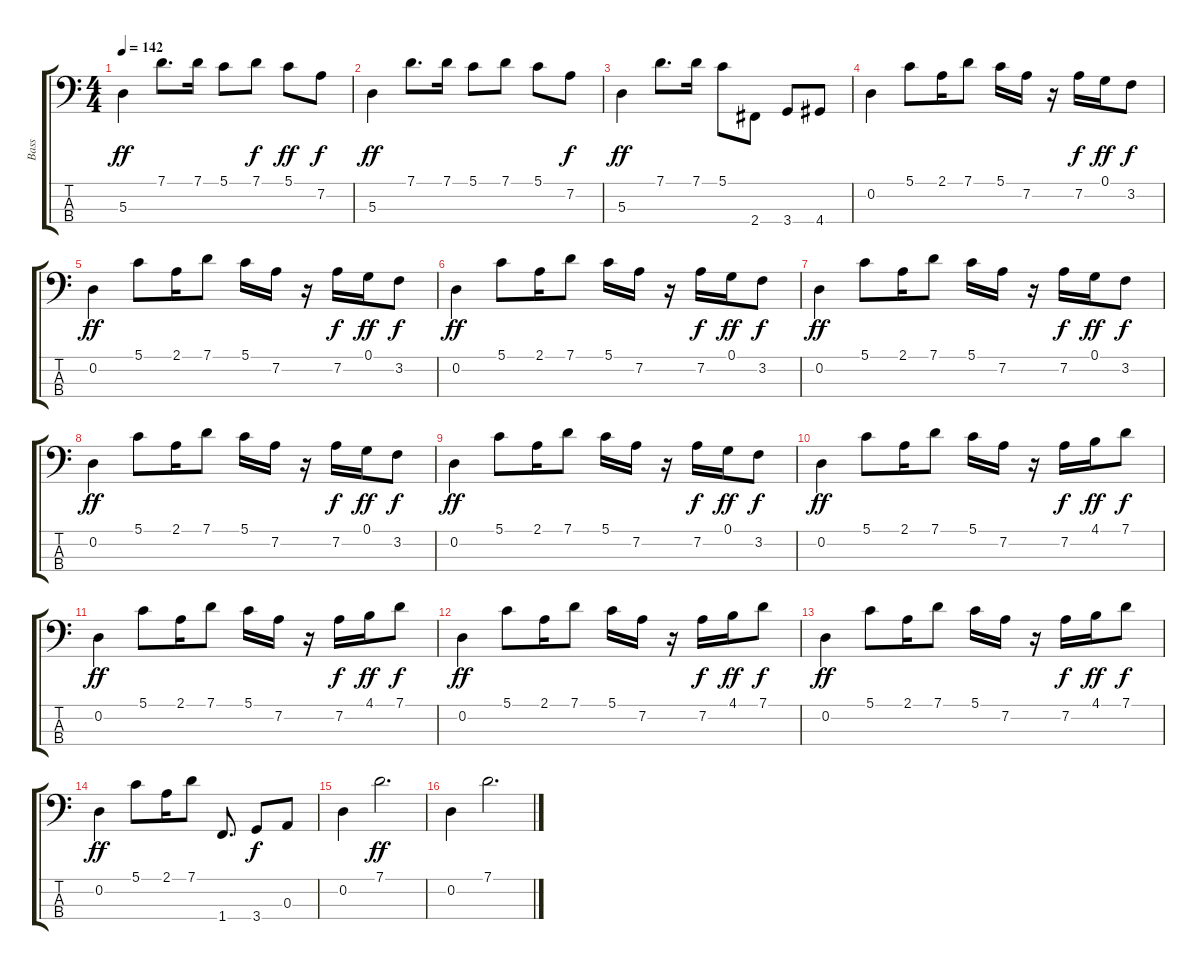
\track ("Bass" "Bass") {instrument electricbassfinger}
\staff {score tabs}
\tuning (G2 D2 A1 E1) {hide}
\ts (4 4)
\tempo 142
\clef f4
\ks c
5.3.4{dy ff} 7.1.8{d} 7.1.16 5.1.8 7.1.8{dy f} 5.1.8{dy ff} 7.2.8{dy f} |
5.3.4{dy ff} 7.1.8{d} 7.1.16 5.1.8 7.1.8 5.1.8 7.2.8{dy f} |
5.3.4{dy ff} 7.1.8{d} 7.1.16 5.1.8 2.4.8 3.4.8 4.4.8 |
0.2.4 5.1.8 2.1.16 7.1.8 5.1.16 7.2.16 r.16 7.2.16{dy f} 0.1.16{dy ff} 3.2.8{dy f} |
0.2.4{dy ff} 5.1.8 2.1.16 7.1.8 5.1.16 7.2.16 r.16 7.2.16{dy f} 0.1.16{dy ff} 3.2.8{dy f} |
0.2.4{dy ff} 5.1.8 2.1.16 7.1.8 5.1.16 7.2.16 r.16 7.2.16{dy f} 0.1.16{dy ff} 3.2.8{dy f} |
0.2.4{dy ff} 5.1.8 2.1.16 7.1.8 5.1.16 7.2.16 r.16 7.2.16{dy f} 0.1.16{dy ff} 3.2.8{dy f} |
0.2.4{dy ff} 5.1.8 2.1.16 7.1.8 5.1.16 7.2.16 r.16 7.2.16{dy f} 0.1.16{dy ff} 3.2.8{dy f} |
0.2.4{dy ff} 5.1.8 2.1.16 7.1.8 5.1.16 7.2.16 r.16 7.2.16{dy f} 0.1.16{dy ff} 3.2.8{dy f} |
0.2.4{dy ff} 5.1.8 2.1.16 7.1.8 5.1.16 7.2.16 r.16 7.2.16{dy f} 4.1.16{dy ff} 7.1.8{dy f} |
0.2.4{dy ff} 5.1.8 2.1.16 7.1.8 5.1.16 7.2.16 r.16 7.2.16{dy f} 4.1.16{dy ff} 7.1.8{dy f} |
0.2.4{dy ff} 5.1.8 2.1.16 7.1.8 5.1.16 7.2.16 r.16 7.2.16{dy f} 4.1.16{dy ff} 7.1.8{dy f} |
0.2.4{dy ff} 5.1.8 2.1.16 7.1.8 5.1.16 7.2.16 r.16 7.2.16{dy f} 4.1.16{dy ff} 7.1.8{dy f} |
0.2.4{dy ff} 5.1.8 2.1.16 7.1.8 1.4.8{d} 3.4.8{dy f} 0.3.8 |
0.2.4 7.1.2{d dy ff} |
0.2.4 7.1.2{d}
